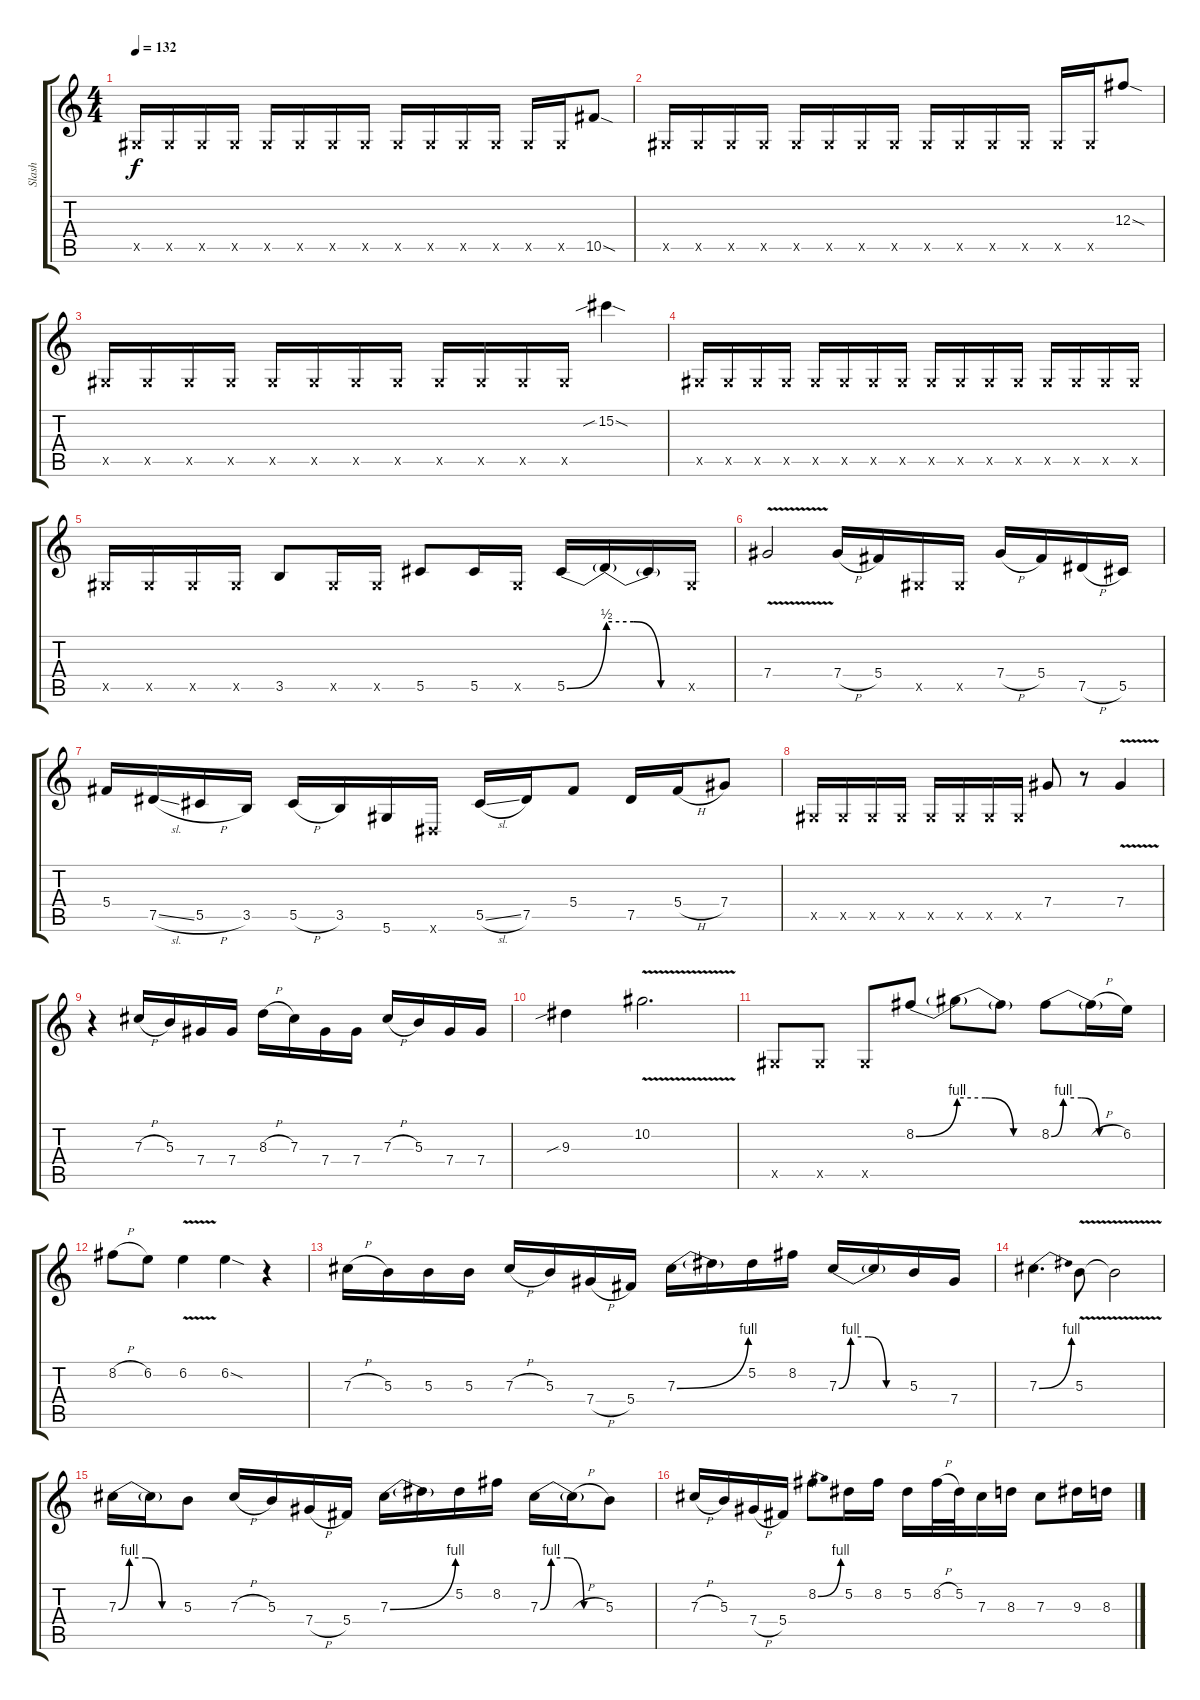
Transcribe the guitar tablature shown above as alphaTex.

\track ("Slash" "Slash") {instrument distortionguitar}
\staff {score tabs}
\tuning (Eb4 Bb3 Gb3 Db3 Ab2 Eb2) {hide}
\ts (4 4)
\tempo 132
\clef g2
\ks c
0.5{x}.16{dy f} 0.5{x}.16 0.5{x}.16 0.5{x}.16 0.5{x}.16 0.5{x}.16 0.5{x}.16 0.5{x}.16 0.5{x}.16 0.5{x}.16 0.5{x}.16 0.5{x}.16 0.5{x}.16 0.5{x}.16 10.5{sod}.8 |
0.5{x}.16 0.5{x}.16 0.5{x}.16 0.5{x}.16 0.5{x}.16 0.5{x}.16 0.5{x}.16 0.5{x}.16 0.5{x}.16 0.5{x}.16 0.5{x}.16 0.5{x}.16 0.5{x}.16 0.5{x}.16 12.3{sod}.8 |
0.5{x}.16 0.5{x}.16 0.5{x}.16 0.5{x}.16 0.5{x}.16 0.5{x}.16 0.5{x}.16 0.5{x}.16 0.5{x}.16 0.5{x}.16 0.5{x}.16 0.5{x}.16 15.2{sib sod}.4 |
0.5{x}.16 0.5{x}.16 0.5{x}.16 0.5{x}.16 0.5{x}.16 0.5{x}.16 0.5{x}.16 0.5{x}.16 0.5{x}.16 0.5{x}.16 0.5{x}.16 0.5{x}.16 0.5{x}.16 0.5{x}.16 0.5{x}.16 0.5{x}.16 |
0.5{x}.16 0.5{x}.16 0.5{x}.16 0.5{x}.16 3.5.8 0.5{x}.16 0.5{x}.16 5.5.8 5.5.16 0.5{x}.16 5.5{be (bend 0 0 60 2)}.16 5.5{be (custom 0 2 20 2 40 0 60 0) t}.16 5.5{t}.16 0.5{x}.16 |
7.4{v}.2 7.4{h}.16 5.4.16 0.5{x}.16 0.5{x}.16 7.4{h}.16 5.4.16 7.5{h}.16 5.5.16 |
5.4.16 7.5{sl}.16 5.5{h}.16 3.5.16 5.5{h}.16 3.5.16 5.6.16 0.6{x}.16 5.5{sl}.16 7.5.16 5.4.8 7.5.16 5.4{h}.16 7.4.8 |
0.5{x}.16 0.5{x}.16 0.5{x}.16 0.5{x}.16 0.5{x}.16 0.5{x}.16 0.5{x}.16 0.5{x}.16 7.4.8 r.8 7.4{v}.4 |
r.4 7.3{h}.16 5.3.16 7.4.16 7.4.16 8.3{h}.16 7.3.16 7.4.16 7.4.16 7.3{h}.16 5.3.16 7.4.16 7.4.16 |
9.3{sib}.4 10.2{v}.2{d} |
0.5{x}.8 0.5{x}.8 0.5{x}.8 8.2{be (bend 0 0 60 4)}.8 8.2{be (custom 0 4 20 4 40 0 60 0) t}.8 8.2{t}.8 8.2{be (custom 0 0 10 4 25 4 40 0 60 0)}.8 8.2{h t}.16 6.2.16 |
8.2{h}.8 6.2.8 6.2{v}.4 6.2{sod}.4 r.4 |
7.3{h}.16 5.3.16 5.3.16 5.3.16 7.3{h}.16 5.3.16 7.4{h}.16 5.4.16 7.3{be (bend 0 0 60 4)}.16 7.3{t}.16 5.2.16 8.2.16 7.3{be (custom 0 0 10 4 25 4 40 0 60 0)}.16 7.3{t}.16 5.3.16 7.4.16 |
7.3{be (bend 0 0 60 4)}.4{d} 5.3{v}.8 5.3{v t}.2 |
7.3{be (custom 0 0 10 4 25 4 40 0 60 0)}.16 7.3{t}.16 5.3.8 7.3{h}.16 5.3.16 7.4{h}.16 5.4.16 7.3{be (bend 0 0 60 4)}.16 7.3{t}.16 5.2.16 8.2.16 7.3{be (custom 0 0 10 4 25 4 40 0 60 0)}.16 7.3{h t}.16 5.3.8 |
7.3{h}.16 5.3.16 7.4{h}.16 5.4.16 8.2{be (bend 0 0 60 4)}.8 5.2.16 8.2.16 5.2.16 8.2{h}.32 5.2.32 7.3.16 8.3.16 7.3.8 9.3.16 8.3.16
